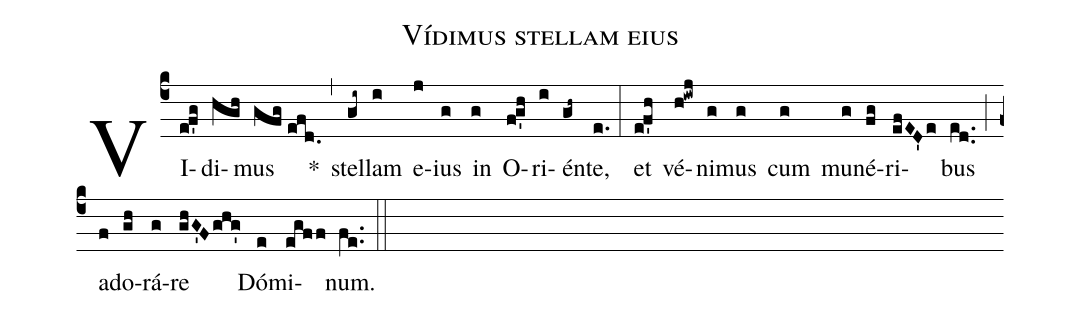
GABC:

name:Vídimus stellam eius;
%%
(c4) VI-(e!f'g)di-(hgh)mus(gfg//efd.) *(,)
stel(gi~)lam(i) e(j)ius(g) in(g) O(f!g'h)ri(i)én(gh~)te,(e.) (:)
et(e!f'h) vé(h!iwj)ni(g)mus(g) cum(g) mu(g)né(fg)ri(efED'e)bus(ed..) (;)
ad(f)o(gh)rá(g)re(ghG'Fghg') Dó(e)mi(egff)num.(fe..) (::)
